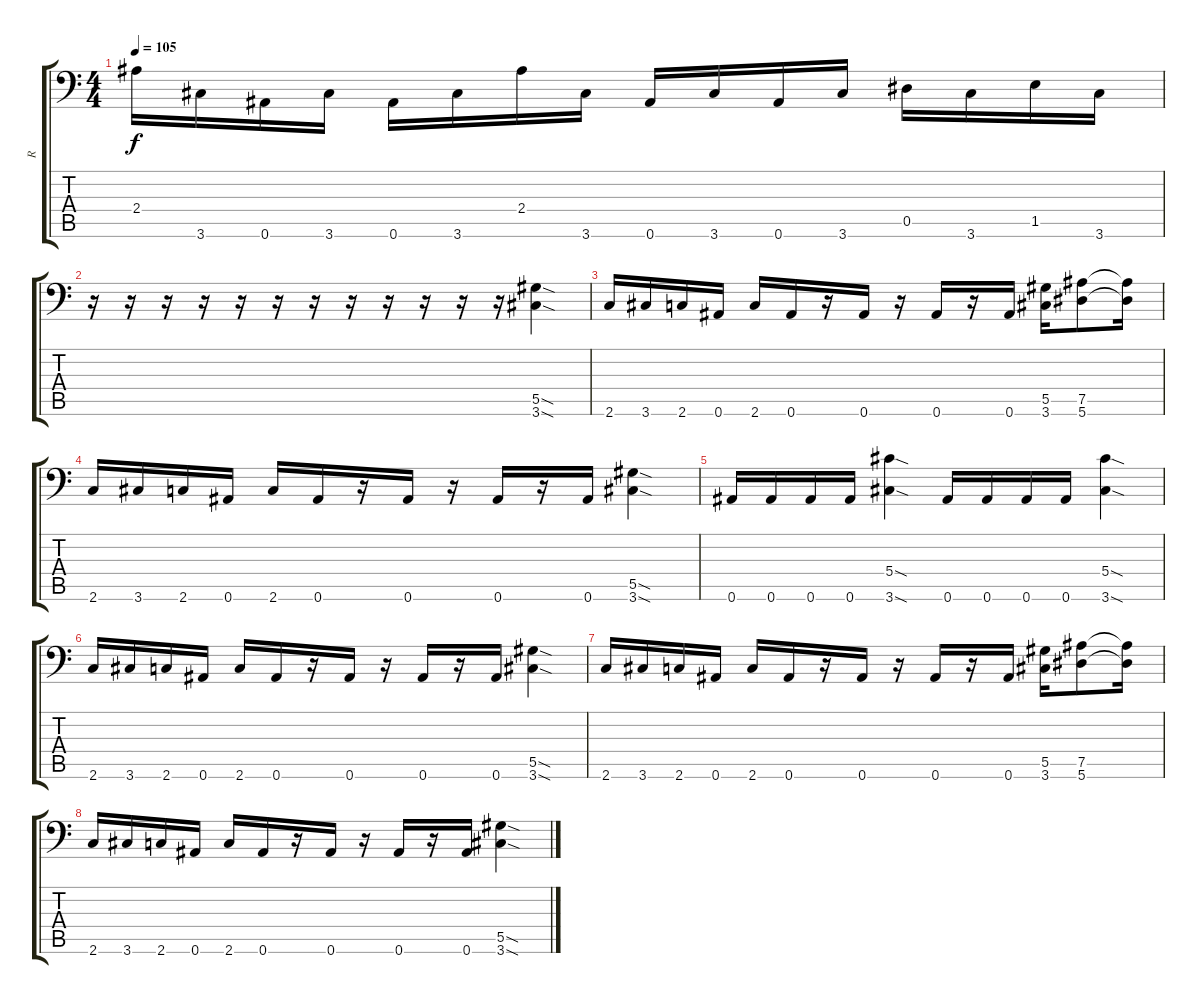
\track ("R" "R") {instrument distortionguitar}
\staff {score tabs}
\tuning (Bb3 F3 Db3 Ab2 Eb2 Bb1) {hide}
\ts (4 4)
\tempo 105
\clef f4
\ks c
2.4.16{dy f} 3.6.16 0.6.16 3.6.16 0.6.16 3.6.16 2.4.16 3.6.16 0.6.16 3.6.16 0.6.16 3.6.16 0.5.16 3.6.16 1.5.16 3.6.16 |
r.16 r.16 r.16 r.16 r.16 r.16 r.16 r.16 r.16 r.16 r.16 r.16 (5.5{sod} 3.6{sod}).4 |
2.6.16 3.6.16 2.6.16 0.6.16 2.6.16 0.6.16 r.16 0.6.16 r.16 0.6.16 r.16 0.6.16 (5.5 3.6).16 (7.5 5.6).8 (7.5{t} 5.6{t}).16 |
2.6.16 3.6.16 2.6.16 0.6.16 2.6.16 0.6.16 r.16 0.6.16 r.16 0.6.16 r.16 0.6.16 (5.5{sod} 3.6{sod}).4 |
0.6.16 0.6.16 0.6.16 0.6.16 (5.4{sod} 3.6{sod}).4 0.6.16 0.6.16 0.6.16 0.6.16 (5.4{sod} 3.6{sod}).4 |
2.6.16 3.6.16 2.6.16 0.6.16 2.6.16 0.6.16 r.16 0.6.16 r.16 0.6.16 r.16 0.6.16 (5.5{sod} 3.6{sod}).4 |
2.6.16 3.6.16 2.6.16 0.6.16 2.6.16 0.6.16 r.16 0.6.16 r.16 0.6.16 r.16 0.6.16 (5.5 3.6).16 (7.5 5.6).8 (7.5{t} 5.6{t}).16 |
2.6.16 3.6.16 2.6.16 0.6.16 2.6.16 0.6.16 r.16 0.6.16 r.16 0.6.16 r.16 0.6.16 (5.5{sod} 3.6{sod}).4
